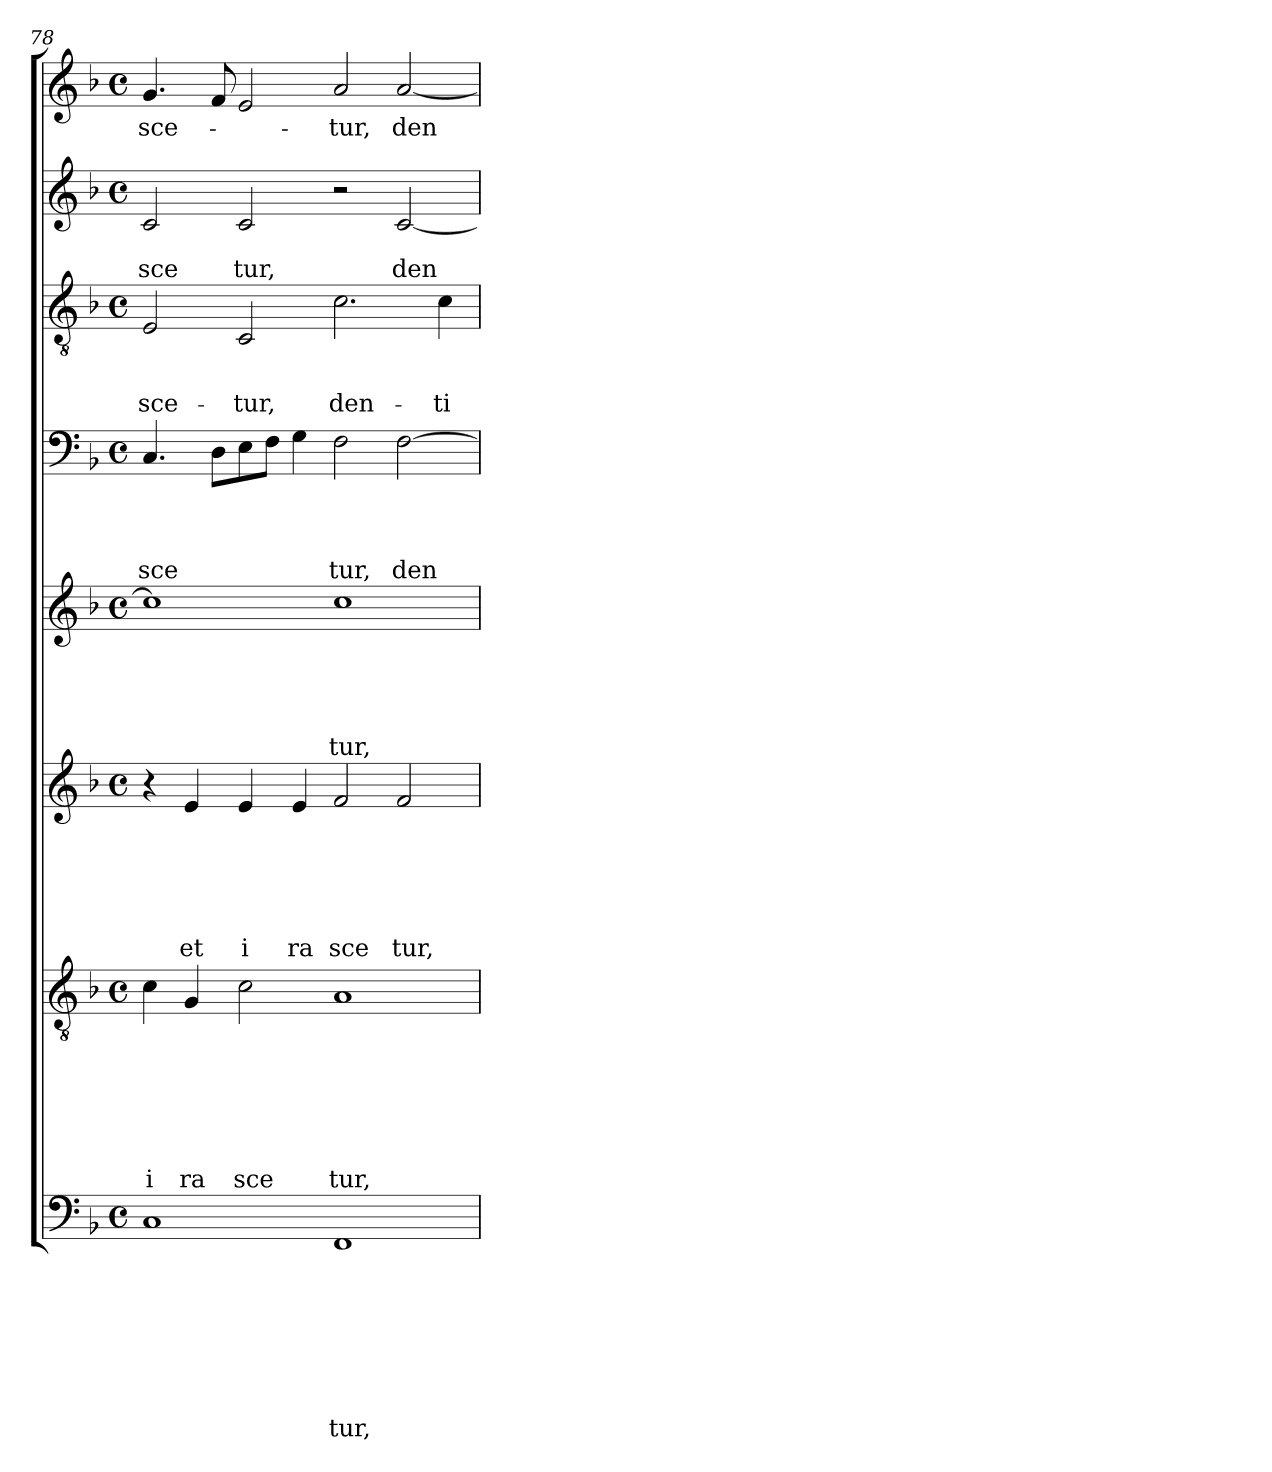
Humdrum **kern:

**kern	**text	**text	**text	**text	**text	**text	**text	**text	**kern	**text	**text	**text	**text	**text	**text	**text	**kern	**text	**text	**text	**text	**text	**text	**kern	**text	**text	**text	**text	**text	**kern	**text	**text	**text	**text	**kern	**text	**text	**text	**kern	**text	**text	**kern	**text
*part8	*part8	*part8	*part8	*part8	*part8	*part8	*part8	*part8	*part7	*part7	*part7	*part7	*part7	*part7	*part7	*part7	*part6	*part6	*part6	*part6	*part6	*part6	*part6	*part5	*part5	*part5	*part5	*part5	*part5	*part4	*part4	*part4	*part4	*part4	*part3	*part3	*part3	*part3	*part2	*part2	*part2	*part1	*part1
*staff8	*staff8	*staff8	*staff8	*staff8	*staff8	*staff8	*staff8	*staff8	*staff7	*staff7	*staff7	*staff7	*staff7	*staff7	*staff7	*staff7	*staff6	*staff6	*staff6	*staff6	*staff6	*staff6	*staff6	*staff5	*staff5	*staff5	*staff5	*staff5	*staff5	*staff4	*staff4	*staff4	*staff4	*staff4	*staff3	*staff3	*staff3	*staff3	*staff2	*staff2	*staff2	*staff1	*staff1
*clefF4	*	*	*	*	*	*	*	*	*clefGv2	*	*	*	*	*	*	*	*clefG2	*	*	*	*	*	*	*clefG2	*	*	*	*	*	*clefF4	*	*	*	*	*clefGv2	*	*	*	*clefG2	*	*	*clefG2	*
*k[b-]	*	*	*	*	*	*	*	*	*k[b-]	*	*	*	*	*	*	*	*k[b-]	*	*	*	*	*	*	*k[b-]	*	*	*	*	*	*k[b-]	*	*	*	*	*k[b-]	*	*	*	*k[b-]	*	*	*k[b-]	*
*F:	*	*	*	*	*	*	*	*	*F:	*	*	*	*	*	*	*	*F:	*	*	*	*	*	*	*F:	*	*	*	*	*	*F:	*	*	*	*	*F:	*	*	*	*F:	*	*	*F:	*
*M4/4	*	*	*	*	*	*	*	*	*M4/4	*	*	*	*	*	*	*	*M4/4	*	*	*	*	*	*	*M4/4	*	*	*	*	*	*M4/4	*	*	*	*	*M4/4	*	*	*	*M4/4	*	*	*M4/4	*
*met(c)	*	*	*	*	*	*	*	*	*met(c)	*	*	*	*	*	*	*	*met(c)	*	*	*	*	*	*	*met(c)	*	*	*	*	*	*met(c)	*	*	*	*	*met(c)	*	*	*	*met(c)	*	*	*met(c)	*
=78	=78	=78	=78	=78	=78	=78	=78	=78	=78	=78	=78	=78	=78	=78	=78	=78	=78	=78	=78	=78	=78	=78	=78	=78	=78	=78	=78	=78	=78	=78	=78	=78	=78	=78	=78	=78	=78	=78	=78	=78	=78	=78	=78
!	!	!	!	!	!	!	!	!	!	!	!	!	!	!	!	!LO:LY:b	!	!	!	!	!	!	!	!	!	!	!	!	!	!	!	!	!	!LO:LY:b	!	!	!	!LO:LY:b	!	!	!LO:LY:b	!	!LO:LY:b
1C	.	.	.	.	.	.	.	.	4c\	.	.	.	.	.	.	i	4r	.	.	.	.	.	.	1cc]	.	.	.	.	.	4.C/	.	.	.	sce	2E/	.	.	-sce-	2c/	.	sce	4.g/	-sce-
!	!	!	!	!	!	!	!	!	!	!	!	!	!	!	!	!LO:LY:b	!	!	!	!	!	!	!LO:LY:b	!	!	!	!	!	!	!	!	!	!	!	!	!	!	!	!	!	!	!	!
.	.	.	.	.	.	.	.	.	4G/	.	.	.	.	.	.	ra	4e/	.	.	.	.	.	et	.	.	.	.	.	.	.	.	.	.	.	.	.	.	.	.	.	.	.	.
.	.	.	.	.	.	.	.	.	.	.	.	.	.	.	.	.	.	.	.	.	.	.	.	.	.	.	.	.	.	8D\L	.	.	.	.	.	.	.	.	.	.	.	8f/	.
!	!	!	!	!	!	!	!	!	!	!	!	!	!	!	!	!LO:LY:b	!	!	!	!	!	!	!LO:LY:b	!	!	!	!	!	!	!	!	!	!	!	!	!	!	!LO:LY:b	!	!	!LO:LY:b	!	!
.	.	.	.	.	.	.	.	.	2c\	.	.	.	.	.	.	sce	4e/	.	.	.	.	.	i	.	.	.	.	.	.	8E\	.	.	.	.	2C/	.	.	-tur,	2c/	.	tur,	2e/	.
.	.	.	.	.	.	.	.	.	.	.	.	.	.	.	.	.	.	.	.	.	.	.	.	.	.	.	.	.	.	8F\J	.	.	.	.	.	.	.	.	.	.	.	.	.
!	!	!	!	!	!	!	!	!	!	!	!	!	!	!	!	!	!	!	!	!	!	!	!LO:LY:b	!	!	!	!	!	!	!	!	!	!	!	!	!	!	!	!	!	!	!	!
.	.	.	.	.	.	.	.	.	.	.	.	.	.	.	.	.	4e/	.	.	.	.	.	ra	.	.	.	.	.	.	4G\	.	.	.	.	.	.	.	.	.	.	.	.	.
!	!	!	!	!	!	!	!	!LO:LY:b	!	!	!	!	!	!	!	!LO:LY:b	!	!	!	!	!	!	!LO:LY:b	!	!	!	!	!	!LO:LY:b	!	!	!	!	!LO:LY:b	!	!	!	!LO:LY:b	!	!	!	!	!LO:LY:b
1FF	.	.	.	.	.	.	.	-tur,	1A	.	.	.	.	.	.	tur,	2f/	.	.	.	.	.	sce	1cc	.	.	.	.	-tur,	2F\	.	.	.	tur,	2.c\	.	.	den-	2r	.	.	2a/	-tur,
!	!	!	!	!	!	!	!	!	!	!	!	!	!	!	!	!	!	!	!	!	!	!	!LO:LY:b	!	!	!	!	!	!	!	!	!	!	!LO:LY:b	!	!	!	!	!	!	!LO:LY:b	!	!LO:LY:b
.	.	.	.	.	.	.	.	.	.	.	.	.	.	.	.	.	2f/	.	.	.	.	.	tur,	.	.	.	.	.	.	[>2F\	.	.	.	den	.	.	.	.	[<2c/	.	den	[<2a/	den-
!	!	!	!	!	!	!	!	!	!	!	!	!	!	!	!	!	!	!	!	!	!	!	!	!	!	!	!	!	!	!	!	!	!	!	!	!	!	!LO:LY:b	!	!	!	!	!
.	.	.	.	.	.	.	.	.	.	.	.	.	.	.	.	.	.	.	.	.	.	.	.	.	.	.	.	.	.	.	.	.	.	.	4c\	.	.	-ti-	.	.	.	.	.
=	=	=	=	=	=	=	=	=	=	=	=	=	=	=	=	=	=	=	=	=	=	=	=	=	=	=	=	=	=	=	=	=	=	=	=	=	=	=	=	=	=	=	=
*-	*-	*-	*-	*-	*-	*-	*-	*-	*-	*-	*-	*-	*-	*-	*-	*-	*-	*-	*-	*-	*-	*-	*-	*-	*-	*-	*-	*-	*-	*-	*-	*-	*-	*-	*-	*-	*-	*-	*-	*-	*-	*-	*-
